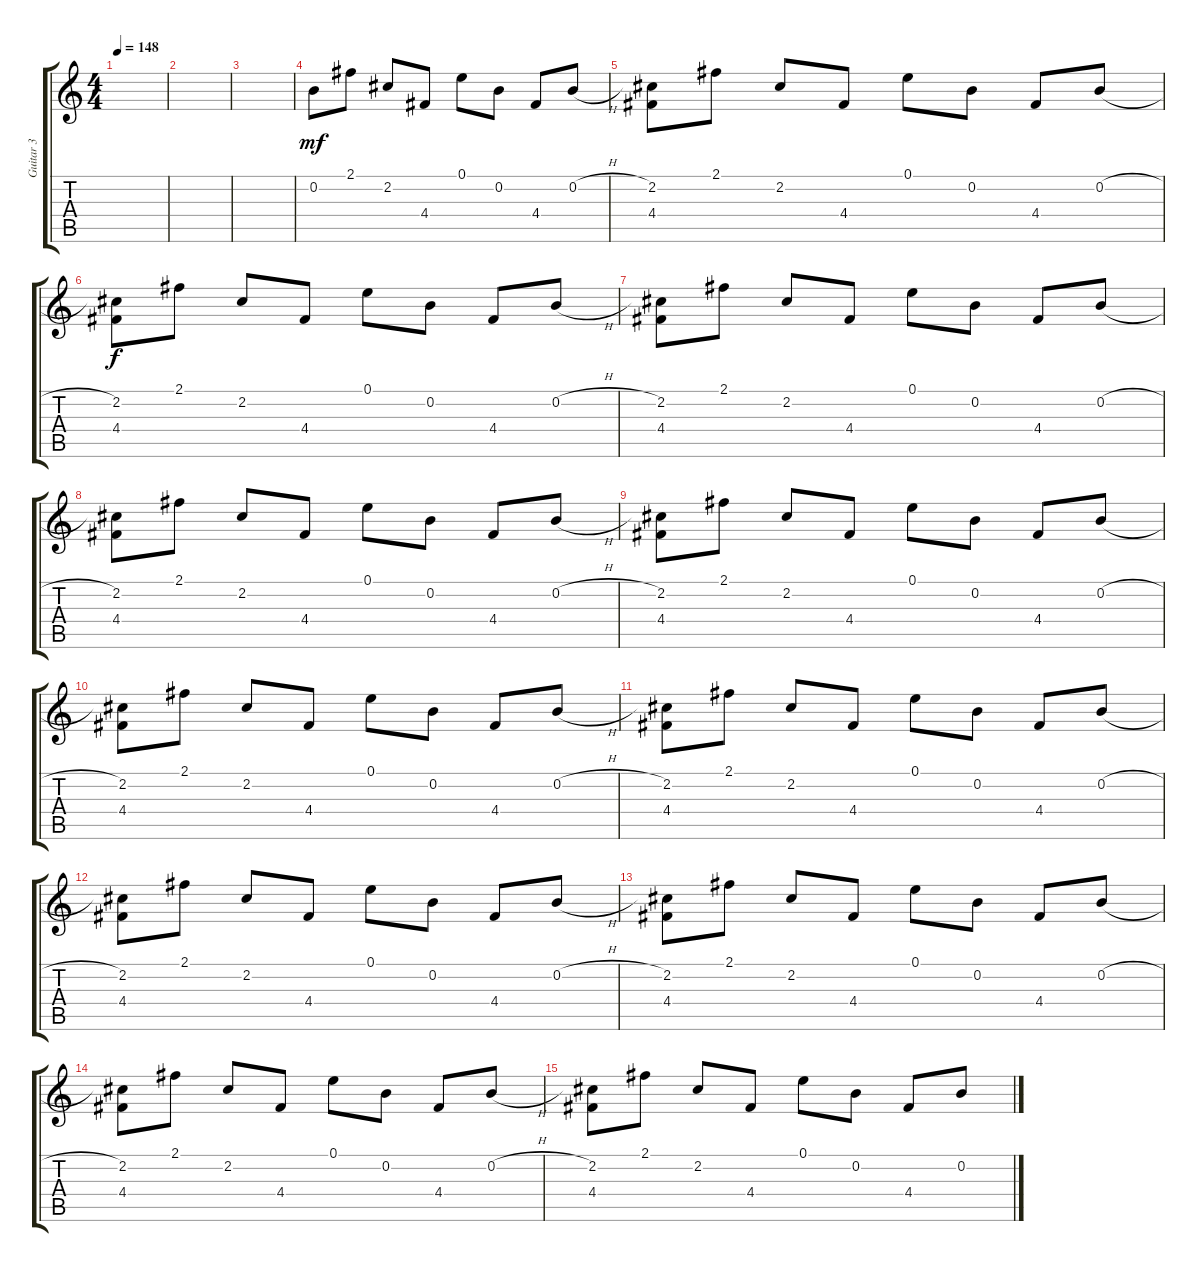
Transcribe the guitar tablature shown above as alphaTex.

\track ("Guitar 3" "Guitar 3") {instrument guitarharmonics}
\staff {score tabs}
\tuning (E4 B3 G3 D3 A2 E2) {hide}
\ts (4 4)
\tempo 148
\clef g2
\ks c
|
|
|
0.2.8{dy mf} 2.1.8 2.2.8 4.4.8 0.1.8 0.2.8 4.4.8 0.2{h}.8 |
(2.2 4.4).8 2.1.8 2.2.8 4.4.8 0.1.8 0.2.8 4.4.8 0.2{h}.8 |
(2.2 4.4).8{dy f} 2.1.8 2.2.8 4.4.8 0.1.8 0.2.8 4.4.8 0.2{h}.8 |
(2.2 4.4).8 2.1.8 2.2.8 4.4.8 0.1.8 0.2.8 4.4.8 0.2{h}.8 |
(2.2 4.4).8 2.1.8 2.2.8 4.4.8 0.1.8 0.2.8 4.4.8 0.2{h}.8 |
(2.2 4.4).8 2.1.8 2.2.8 4.4.8 0.1.8 0.2.8 4.4.8 0.2{h}.8 |
(2.2 4.4).8 2.1.8 2.2.8 4.4.8 0.1.8 0.2.8 4.4.8 0.2{h}.8 |
(2.2 4.4).8 2.1.8 2.2.8 4.4.8 0.1.8 0.2.8 4.4.8 0.2{h}.8 |
(2.2 4.4).8 2.1.8 2.2.8 4.4.8 0.1.8 0.2.8 4.4.8 0.2{h}.8 |
(2.2 4.4).8 2.1.8 2.2.8 4.4.8 0.1.8 0.2.8 4.4.8 0.2{h}.8 |
(2.2 4.4).8 2.1.8 2.2.8 4.4.8 0.1.8 0.2.8 4.4.8 0.2{h}.8 |
(2.2 4.4).8 2.1.8 2.2.8 4.4.8 0.1.8 0.2.8 4.4.8 0.2.8
